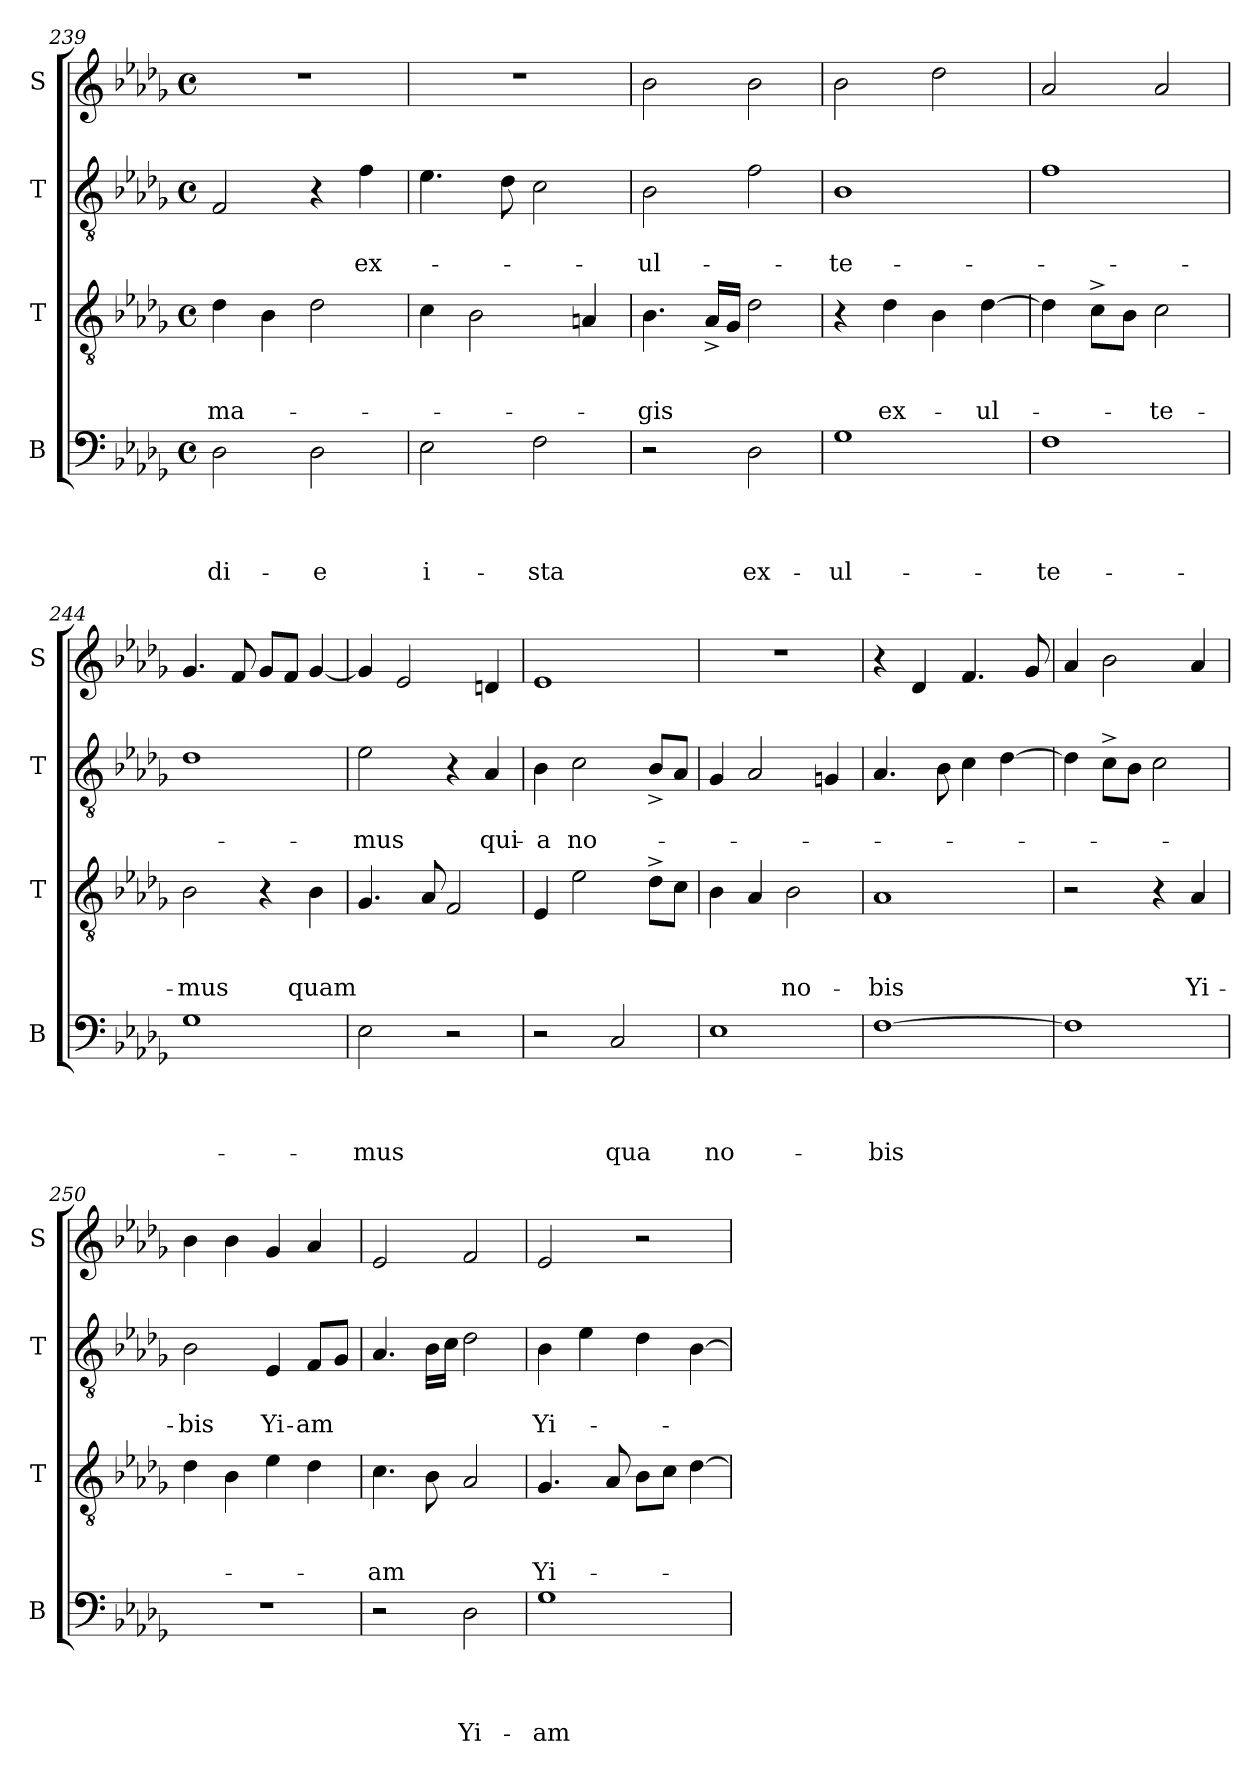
**kern	**text	**text	**text	**text	**kern	**text	**text	**text	**kern	**text	**text	**kern
*part4	*part4	*part4	*part4	*part4	*part3	*part3	*part3	*part3	*part2	*part2	*part2	*part1
*staff4	*staff4	*staff4	*staff4	*staff4	*staff3	*staff3	*staff3	*staff3	*staff2	*staff2	*staff2	*staff1
*I"B	*	*	*	*	*I"T	*	*	*	*I"T	*	*	*I"S
*I'B	*	*	*	*	*I'T	*	*	*	*I'T	*	*	*I'S
*clefF4	*	*	*	*	*clefGv2	*	*	*	*clefGv2	*	*	*clefG2
*k[b-e-a-d-g-]	*	*	*	*	*k[b-e-a-d-g-]	*	*	*	*k[b-e-a-d-g-]	*	*	*k[b-e-a-d-g-]
*D-:	*	*	*	*	*D-:	*	*	*	*D-:	*	*	*D-:
*M4/4	*	*	*	*	*M4/4	*	*	*	*M4/4	*	*	*M4/4
*met(c)	*	*	*	*	*met(c)	*	*	*	*met(c)	*	*	*met(c)
=239	=239	=239	=239	=239	=239	=239	=239	=239	=239	=239	=239	=239
!	!	!	!	!LO:LY:b	!	!	!	!LO:LY:b	!	!	!	!
2D-\	.	.	.	di-	4d-\	.	.	ma-	2F/	.	.	1r
.	.	.	.	.	4B-\	.	.	.	.	.	.	.
!	!	!	!	!LO:LY:b	!	!	!	!	!	!	!	!
2D-\	.	.	.	-e	2d-\	.	.	.	4r	.	.	.
!	!	!	!	!	!	!	!	!	!	!	!LO:LY:b	!
.	.	.	.	.	.	.	.	.	4f\	.	ex-	.
=240	=240	=240	=240	=240	=240	=240	=240	=240	=240	=240	=240	=240
!	!	!	!	!LO:LY:b	!	!	!	!	!	!	!	!
2E-\	.	.	.	i-	4c\	.	.	.	4.e-\	.	.	1r
.	.	.	.	.	2B-\	.	.	.	.	.	.	.
.	.	.	.	.	.	.	.	.	8d-\	.	.	.
!	!	!	!	!LO:LY:b	!	!	!	!	!	!	!	!
2F\	.	.	.	-sta	.	.	.	.	2c\	.	.	.
.	.	.	.	.	4An/	.	.	.	.	.	.	.
=241	=241	=241	=241	=241	=241	=241	=241	=241	=241	=241	=241	=241
!	!	!	!	!	!	!	!	!LO:LY:b	!	!	!LO:LY:b	!
2r	.	.	.	.	4.B-\	.	.	-gis	2B-\	.	-ul-	2b-\
.	.	.	.	.	16A-^</LL	.	.	.	.	.	.	.
.	.	.	.	.	16G-/JJ	.	.	.	.	.	.	.
!	!	!	!	!LO:LY:b	!	!	!	!	!	!	!	!
2D-\	.	.	.	ex-	2d-\	.	.	.	2f\	.	.	2b-\
=242	=242	=242	=242	=242	=242	=242	=242	=242	=242	=242	=242	=242
!	!	!	!	!LO:LY:b	!	!	!	!	!	!	!LO:LY:b	!
1G-	.	.	.	-ul-	4r	.	.	.	1B-	.	-te-	2b-\
!	!	!	!	!	!	!	!	!LO:LY:b	!	!	!	!
.	.	.	.	.	4d-\	.	.	ex-	.	.	.	.
.	.	.	.	.	4B-\	.	.	.	.	.	.	2dd-\
!	!	!	!	!	!	!	!	!LO:LY:b	!	!	!	!
.	.	.	.	.	[>4d-\	.	.	-ul-	.	.	.	.
=243	=243	=243	=243	=243	=243	=243	=243	=243	=243	=243	=243	=243
!	!	!	!	!LO:LY:b	!	!	!	!	!	!	!	!
1F	.	.	.	-te-	4d-\]	.	.	.	1f	.	.	2a-/
.	.	.	.	.	8c^>\L	.	.	.	.	.	.	.
.	.	.	.	.	8B-\J	.	.	.	.	.	.	.
!	!	!	!	!	!	!	!	!LO:LY:b	!	!	!	!
.	.	.	.	.	2c\	.	.	-te-	.	.	.	2a-/
!!LO:LB:g=z
=244	=244	=244	=244	=244	=244	=244	=244	=244	=244	=244	=244	=244
!	!	!	!	!	!	!	!	!LO:LY:b	!	!	!	!
1G-	.	.	.	.	2B-\	.	.	-mus	1d-	.	.	4.g-/
.	.	.	.	.	.	.	.	.	.	.	.	8f/
.	.	.	.	.	4r	.	.	.	.	.	.	8g-/L
.	.	.	.	.	.	.	.	.	.	.	.	8f/J
!	!	!	!	!	!	!	!	!LO:LY:b	!	!	!	!
.	.	.	.	.	4B-\	.	.	quam	.	.	.	[<4g-/
=245	=245	=245	=245	=245	=245	=245	=245	=245	=245	=245	=245	=245
!	!	!	!	!LO:LY:b	!	!	!	!	!	!	!LO:LY:b	!
2E-\	.	.	.	-mus	4.G-/	.	.	.	2e-\	.	-mus	4g-/]
.	.	.	.	.	.	.	.	.	.	.	.	2e-/
.	.	.	.	.	8A-/	.	.	.	.	.	.	.
2r	.	.	.	.	2F/	.	.	.	4r	.	.	.
!	!	!	!	!	!	!	!	!	!	!	!LO:LY:b	!
.	.	.	.	.	.	.	.	.	4A-/	.	qui-	4dn/
=246	=246	=246	=246	=246	=246	=246	=246	=246	=246	=246	=246	=246
!	!	!	!	!	!	!	!	!	!	!	!LO:LY:b	!
2r	.	.	.	.	4E-/	.	.	.	4B-\	.	-a	1e-
!	!	!	!	!	!	!	!	!	!	!	!LO:LY:b	!
.	.	.	.	.	2e-\	.	.	.	2c\	.	no-	.
!	!	!	!	!LO:LY:b	!	!	!	!	!	!	!	!
2C/	.	.	.	qua	.	.	.	.	.	.	.	.
.	.	.	.	.	8d-^>\L	.	.	.	8B-^</L	.	.	.
.	.	.	.	.	8c\J	.	.	.	8A-/J	.	.	.
=247	=247	=247	=247	=247	=247	=247	=247	=247	=247	=247	=247	=247
!	!	!	!	!LO:LY:b	!	!	!	!	!	!	!	!
1E-	.	.	.	no-	4B-\	.	.	.	4G-/	.	.	1r
.	.	.	.	.	4A-/	.	.	.	2A-/	.	.	.
!	!	!	!	!	!	!	!	!LO:LY:b	!	!	!	!
.	.	.	.	.	2B-\	.	.	no-	.	.	.	.
.	.	.	.	.	.	.	.	.	4Gn/	.	.	.
=248	=248	=248	=248	=248	=248	=248	=248	=248	=248	=248	=248	=248
!	!	!	!	!LO:LY:b	!	!	!	!LO:LY:b	!	!	!	!
[>1F	.	.	.	-bis	1A-	.	.	-bis	4.A-/	.	.	4r
.	.	.	.	.	.	.	.	.	.	.	.	4d-/
.	.	.	.	.	.	.	.	.	8B-\	.	.	.
.	.	.	.	.	.	.	.	.	4c\	.	.	4.f/
.	.	.	.	.	.	.	.	.	[>4d-\	.	.	.
.	.	.	.	.	.	.	.	.	.	.	.	8g-/
=249	=249	=249	=249	=249	=249	=249	=249	=249	=249	=249	=249	=249
1F]	.	.	.	.	2r	.	.	.	4d-\]	.	.	4a-/
.	.	.	.	.	.	.	.	.	8c^>\L	.	.	2b-\
.	.	.	.	.	.	.	.	.	8B-\J	.	.	.
.	.	.	.	.	4r	.	.	.	2c\	.	.	.
!	!	!	!	!	!	!	!	!LO:LY:b	!	!	!	!
.	.	.	.	.	4A-/	.	.	Yi-	.	.	.	4a-/
!!LO:PB:g=z
=250	=250	=250	=250	=250	=250	=250	=250	=250	=250	=250	=250	=250
!	!	!	!	!	!	!	!	!	!	!	!LO:LY:b	!
1r	.	.	.	.	4d-\	.	.	.	2B-\	.	-bis	4b-\
.	.	.	.	.	4B-\	.	.	.	.	.	.	4b-\
!	!	!	!	!	!	!	!	!	!	!	!LO:LY:b	!
.	.	.	.	.	4e-\	.	.	.	4E-/	.	Yi-	4g-/
!	!	!	!	!	!	!	!	!	!	!	!LO:LY:b	!
.	.	.	.	.	4d-\	.	.	.	8F/L	.	-am	4a-/
.	.	.	.	.	.	.	.	.	8G-/J	.	.	.
=251	=251	=251	=251	=251	=251	=251	=251	=251	=251	=251	=251	=251
!	!	!	!	!	!	!	!	!LO:LY:b	!	!	!	!
2r	.	.	.	.	4.c\	.	.	-am	4.A-/	.	.	2e-/
.	.	.	.	.	8B-\	.	.	.	16B-\LL	.	.	.
.	.	.	.	.	.	.	.	.	16c\JJ	.	.	.
!	!	!	!	!LO:LY:b	!	!	!	!	!	!	!	!
2D-\	.	.	.	Yi-	2A-/	.	.	.	2d-\	.	.	2f/
=252	=252	=252	=252	=252	=252	=252	=252	=252	=252	=252	=252	=252
!	!	!	!	!LO:LY:b	!	!	!	!LO:LY:b	!	!	!LO:LY:b	!
1G-	.	.	.	-am	4.G-/	.	.	Yi-	4B-\	.	Yi-	2e-/
.	.	.	.	.	.	.	.	.	4e-\	.	.	.
.	.	.	.	.	8A-/	.	.	.	.	.	.	.
.	.	.	.	.	8B-\L	.	.	.	4d-\	.	.	2r
.	.	.	.	.	8c\J	.	.	.	.	.	.	.
.	.	.	.	.	[>4d-\	.	.	.	[>4B-\	.	.	.
=	=	=	=	=	=	=	=	=	=	=	=	=
*-	*-	*-	*-	*-	*-	*-	*-	*-	*-	*-	*-	*-
